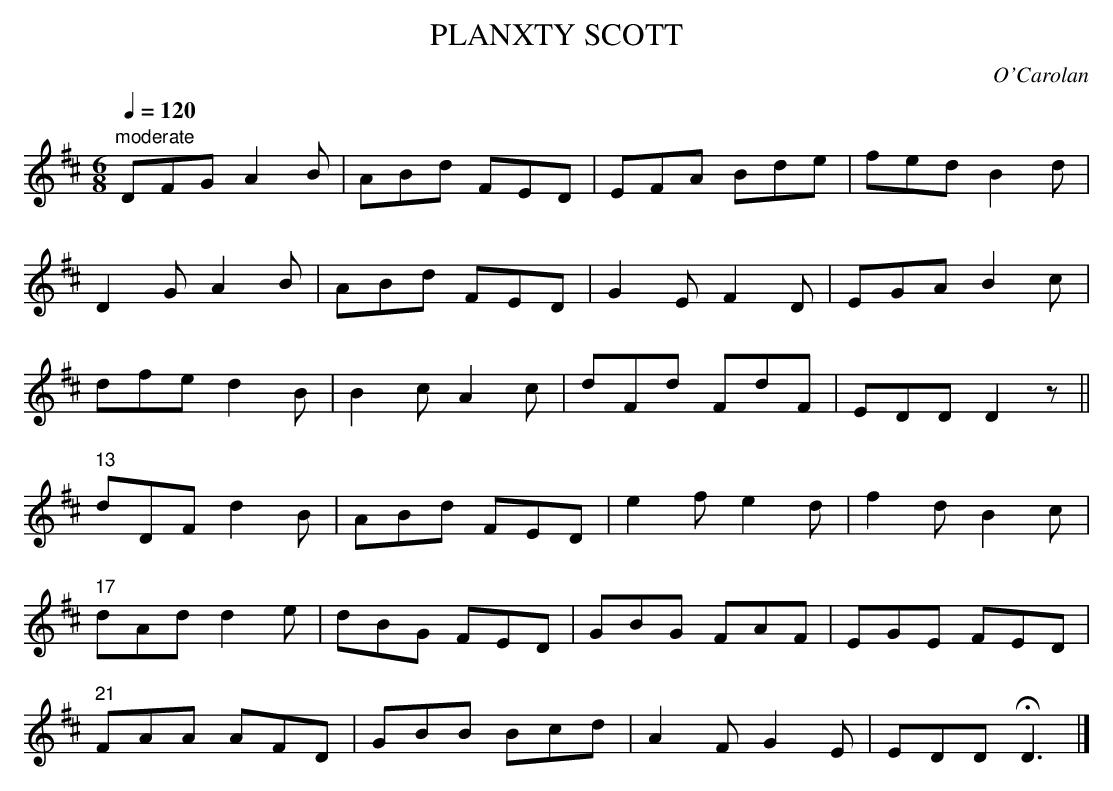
X:1
T:PLANXTY SCOTT
C:O'Carolan
Q:1/4=120
M:6/8
L:1/8
K:D
"moderate"
DFG A2B|ABd FED|EFA Bde|fed B2d|
D2G A2B|ABd FED|G2E F2D|EGA B2c|
dfe d2B|B2c A2c|dFd FdF|EDD D2z||
"13"dDF d2B|ABd FED|e2f e2d|f2d B2c|
"17"dAd d2e|dBG FED|GBG FAF|EGE FED|
"21"FAA AFD|GBB Bcd|A2F G2E|EDD HD3|]
